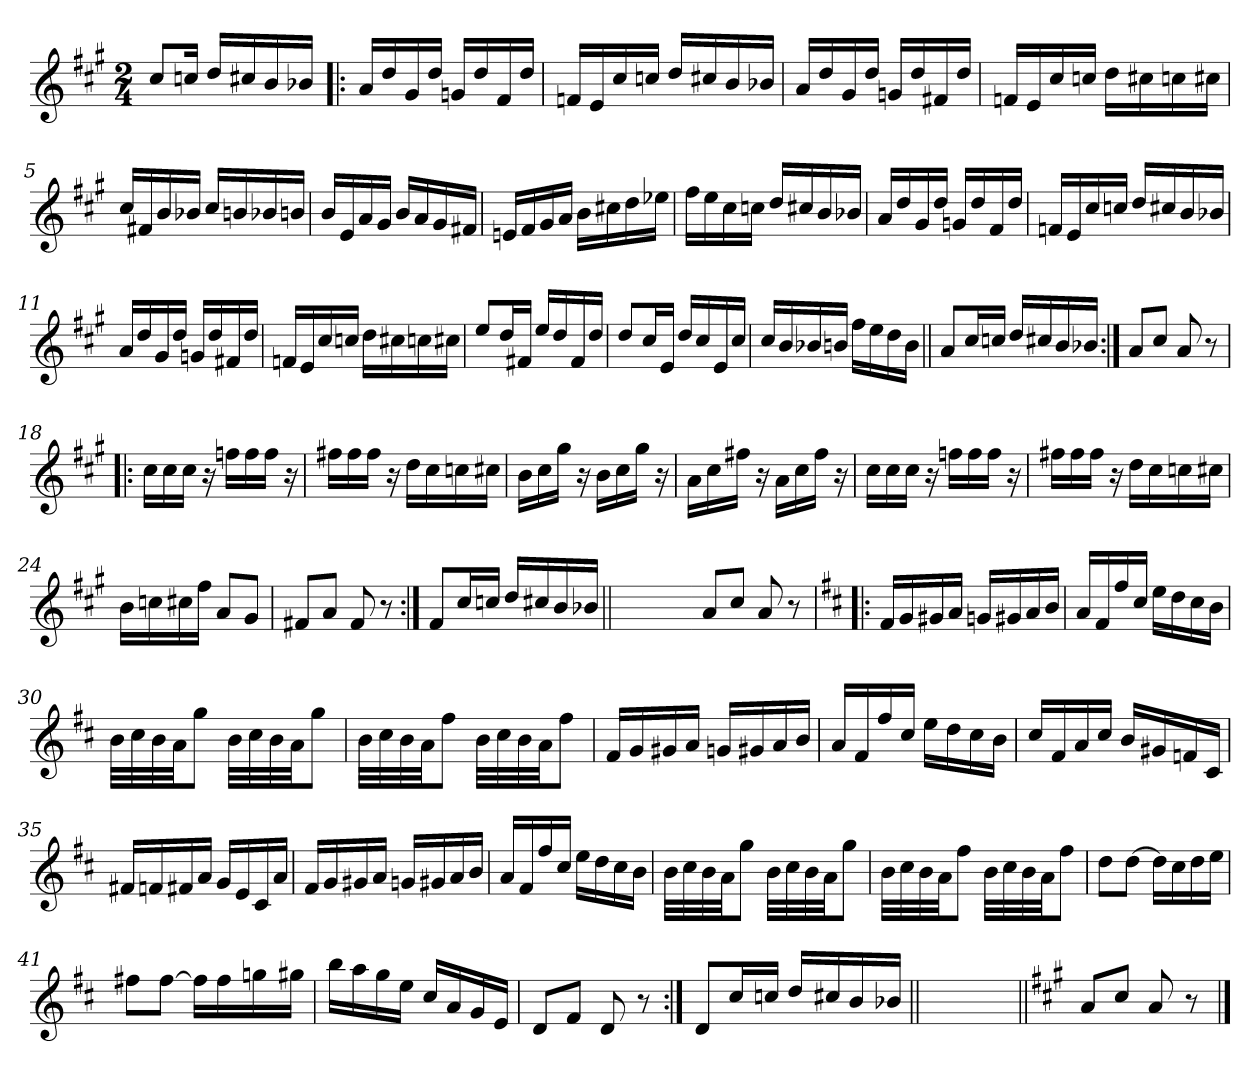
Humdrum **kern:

**kern
*part1
*staff1
*clefG2
*k[f#c#g#]
*A:
*M2/4
=
8cc#/L
16ccn/Jk
16dd/LL
16cc#X/
16b/
16b-X/JJ
=1!|:
16a/LL
16dd/
16g#/
16dd/JJ
16gn/LL
16dd/
16f#/
16dd/JJ
=2
16fn/LL
16e/
16cc#/
16ccn/JJ
16dd/LL
16cc#X/
16b/
16b-X/JJ
=3
16a/LL
16dd/
16g#/
16dd/JJ
16gn/LL
16dd/
16f#X/
16dd/JJ
!!LO:LB:g=z
=4
16fn/LL
16e/
16cc#/
16ccn/JJ
16dd\LL
16cc#X\
16ccn\
16cc#X\JJ
=5
16cc#/LL
16f#X/
16b/
16b-X/JJ
16cc#/LL
16bn/
16b-X/
16bn/JJ
=6
16b/LL
16e/
16a/
16g#/JJ
16b/LL
16a/
16g#/
16f#X/JJ
=7
16en/LL
16f#/
16g#/
16a/JJ
16b\LL
16cc#X\
16dd\
16ee-X\JJ
!!LO:LB:g=z
=8
16ff#\LL
16ee\
16cc#\
16ccn\JJ
16dd/LL
16cc#X/
16b/
16b-X/JJ
=9
16a/LL
16dd/
16g#/
16dd/JJ
16gn/LL
16dd/
16f#/
16dd/JJ
=10
16fn/LL
16e/
16cc#/
16ccn/JJ
16dd/LL
16cc#X/
16b/
16b-X/JJ
=11
16a/LL
16dd/
16g#/
16dd/JJ
16gn/LL
16dd/
16f#X/
16dd/JJ
!!LO:LB:g=z
=12
16fn/LL
16e/
16cc#/
16ccn/JJ
16dd\LL
16cc#X\
16ccn\
16cc#X\JJ
=13
8ee/L
16dd/L
16f#X/JJ
16ee/LL
16dd/
16f#/
16dd/JJ
=14
8dd/L
16cc#/L
16e/JJ
16dd/LL
16cc#/
16e/
16cc#/JJ
=15
16cc#/LL
16b/
16b-X/
16bn/JJ
16ff#\LL
16ee\
16dd\
16b\JJ
!!LO:LB:g=z
=16||
8a/L
16cc#/L
16ccn/JJ
16dd/LL
16cc#X/
16b/
16b-X/JJ
=17:|!
8a/L
8cc#/J
8a/
8r
=18!|:
16cc#\LL
16cc#\
16cc#\JJ
16r
16ffn\LL
16ff\
16ff\JJ
16r
=19
16ff#X\LL
16ff#\
16ff#\JJ
16r
16dd\LL
16cc#\
16ccn\
16cc#X\JJ
!!LO:LB:g=z
=20
16b\LL
16cc#\
16gg#\JJ
16r
16b\LL
16cc#\
16gg#\JJ
16r
=21
16a\LL
16cc#\
16ff#X\JJ
16r
16a\LL
16cc#\
16ff#\JJ
16r
=22
16cc#\LL
16cc#\
16cc#\JJ
16r
16ffn\LL
16ff\
16ff\JJ
16r
=23
16ff#X\LL
16ff#\
16ff#\JJ
16r
16dd\LL
16cc#\
16ccn\
16cc#X\JJ
!!LO:LB:g=z
=24
16b\LL
16ccn\
16cc#X\
16ff#\JJ
8a/L
8g#/J
=25
8f#X/L
8a/J
8f#/
8r
=26:|!
8f#/L
16cc#/L
16ccn/JJ
16dd/LL
16cc#X/
16b/
16b-X/JJ
=26X261||
2ryy
!!LO:LB:g=z
=27-
8a/L
8cc#/J
8a/
8r
=28!|:
*k[f#c#]
*D:
16f#/LL
16g/
16g#X/
16a/JJ
16gn/LL
16g#X/
16a/
16b/JJ
=29
16a/LL
16f#/
16ff#/
16cc#/JJ
16ee\LL
16dd\
16cc#\
16b\JJ
=30
32b\LLL
32cc#\
32b\
32a\JJ
8gg\J
32b\LLL
32cc#\
32b\
32a\JJ
8gg\J
!!LO:LB:g=z
=31
32b\LLL
32cc#\
32b\
32a\JJ
8ff#\J
32b\LLL
32cc#\
32b\
32a\JJ
8ff#\J
=32
16f#/LL
16g/
16g#X/
16a/JJ
16gn/LL
16g#X/
16a/
16b/JJ
=33
16a/LL
16f#/
16ff#/
16cc#/JJ
16ee\LL
16dd\
16cc#\
16b\JJ
=34
16cc#/LL
16f#/
16a/
16cc#/JJ
16b/LL
16g#X/
16fn/
16c#/JJ
!!LO:PB:g=z
=35
16f#X/LL
16fn/
16f#X/
16a/JJ
16g/LL
16e/
16c#/
16a/JJ
=36
16f#/LL
16g/
16g#X/
16a/JJ
16gn/LL
16g#X/
16a/
16b/JJ
=37
16a/LL
16f#/
16ff#/
16cc#/JJ
16ee\LL
16dd\
16cc#\
16b\JJ
=38
32b\LLL
32cc#\
32b\
32a\JJ
8gg\J
32b\LLL
32cc#\
32b\
32a\JJ
8gg\J
!!LO:LB:g=z
=39
32b\LLL
32cc#\
32b\
32a\JJ
8ff#\J
32b\LLL
32cc#\
32b\
32a\JJ
8ff#\J
=40
8dd\L
[8dd\J
16dd\LL]
16cc#\
16dd\
16ee\JJ
=41
8ff#X\L
[8ff#\J
16ff#\LL]
16ff#\
16ggn\
16gg#X\JJ
=42
16bb\LL
16aa\
16gg\
16ee\JJ
16cc#/LL
16a/
16g/
16e/JJ
!!LO:LB:g=z
=43
8d/L
8f#/J
8d/
8r
=44:|!
8d/L
16cc#/L
16ccn/JJ
16dd/LL
16cc#X/
16b/
16b-X/JJ
=45||
2ryy
=46||
*k[f#c#g#]
*A:
8a/L
8cc#/J
8a/
8r
==
*-
